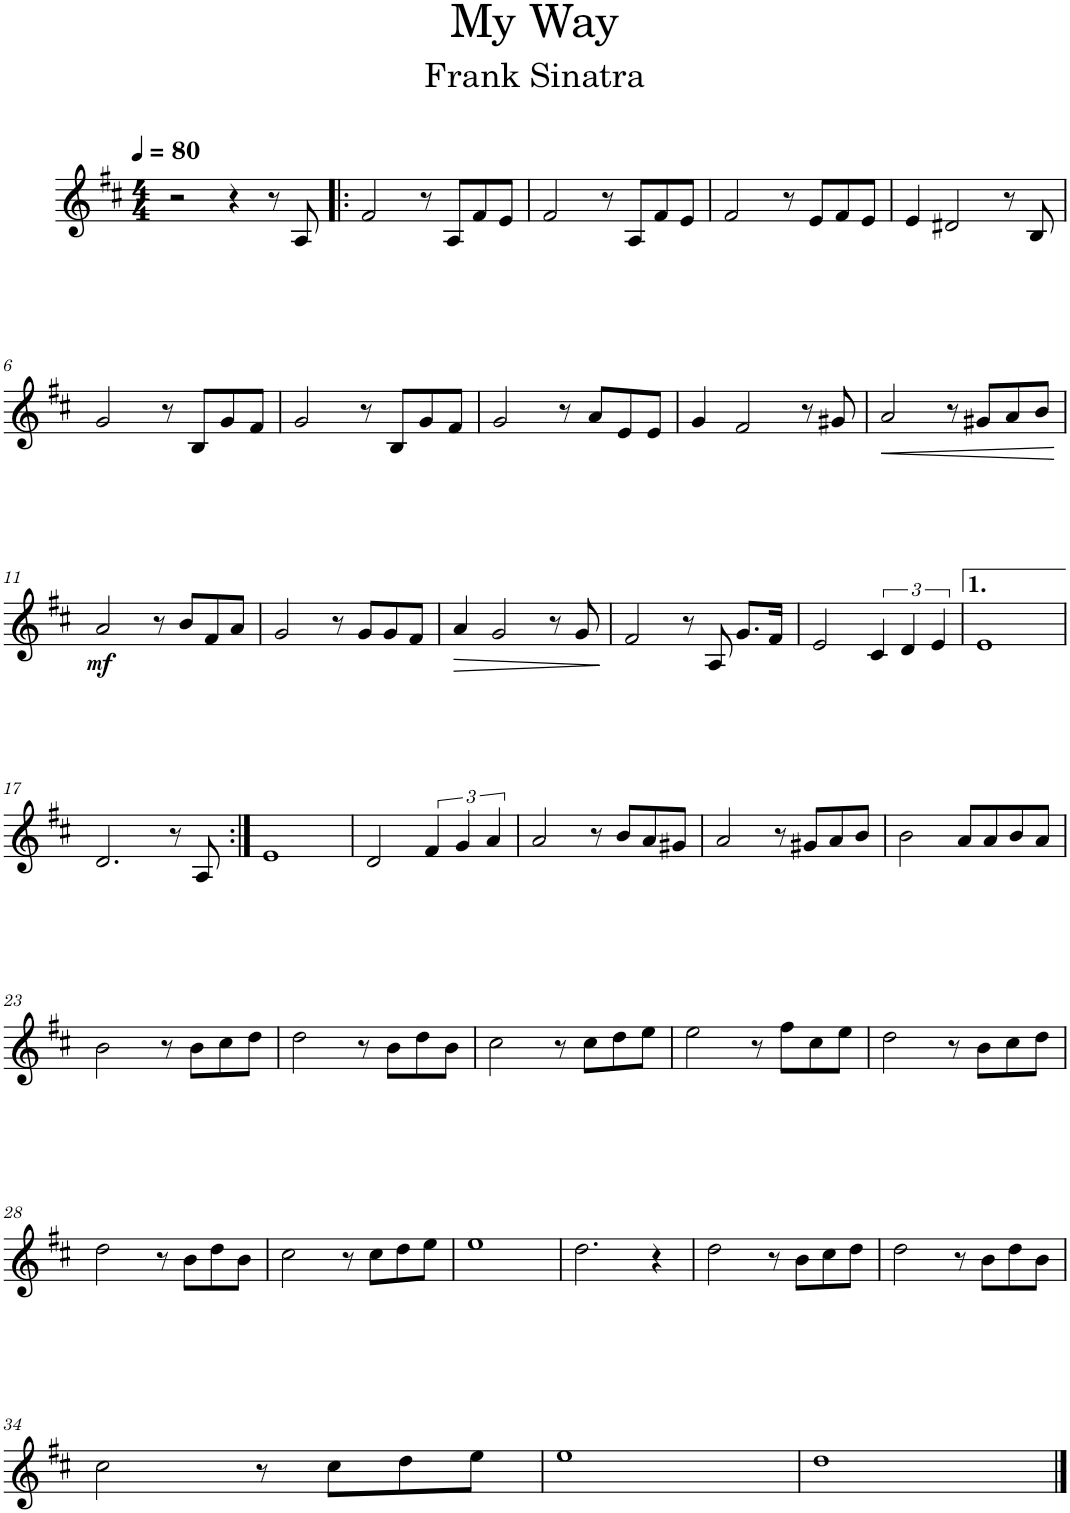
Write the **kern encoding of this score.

**kern	**dynam
*part1	*part1
*staff1	*staff1
*I"Clarinette	*
*I'Clar.	*
*clefG2	*
*Trd1c2	*
*k[f#c#]	*
*M4/4	*
*MM80	*
=1	=1
2r	.
4r	.
8r	.
8A/	.
=2!|:	=2!|:
2f#/	.
8r	.
8A/L	.
8f#/	.
8e/J	.
=3	=3
2f#/	.
8r	.
8A/L	.
8f#/	.
8e/J	.
=4	=4
2f#/	.
8r	.
8e/L	.
8f#/	.
8e/J	.
=5	=5
4e/	.
2d#X/	.
8r	.
8B/	.
!!LO:LB:g=z
=6	=6
2g/	.
8r	.
8B/L	.
8g/	.
8f#/J	.
=7	=7
2g/	.
8r	.
8B/L	.
8g/	.
8f#/J	.
=8	=8
2g/	.
8r	.
8a/L	.
8e/	.
8e/J	.
=9	=9
4g/	.
2f#/	.
8r	.
8g#X/	.
=10	=10
!	!LO:HP:b
2a/	<
8r	.
8g#X/L	.
8a/	.
8b/J	.
.	[
!!LO:LB:g=z
=11	=11
!	!LO:DY:b
2a/	mf
8r	.
8b/L	.
8f#/	.
8a/J	.
=12	=12
2g/	.
8r	.
8g/L	.
8g/	.
8f#/J	.
=13	=13
!	!LO:HP:b
4a/	>
2g/	.
8r	.
8g/	.
.	]
=14	=14
2f#/	.
8r	.
8A/	.
8.g/L	.
16f#/Jk	.
=15	=15
2e/	.
6c#/	.
6d/	.
6e/	.
=16	=16
1e	.
!!LO:LB:g=z
=17	=17
2.d/	.
8r	.
8A/	.
=18:|!	=18:|!
1e	.
=19	=19
2d/	.
6f#/	.
6g/	.
6a/	.
=20	=20
2a/	.
8r	.
8b/L	.
8a/	.
8g#X/J	.
=21	=21
2a/	.
8r	.
8g#X/L	.
8a/	.
8b/J	.
=22	=22
2b\	.
8a/L	.
8a/	.
8b/	.
8a/J	.
!!LO:LB:g=z
=23	=23
2b\	.
8r	.
8b\L	.
8cc#\	.
8dd\J	.
=24	=24
2dd\	.
8r	.
8b\L	.
8dd\	.
8b\J	.
=25	=25
2cc#\	.
8r	.
8cc#\L	.
8dd\	.
8ee\J	.
=26	=26
2ee\	.
8r	.
8ff#\L	.
8cc#\	.
8ee\J	.
=27	=27
2dd\	.
8r	.
8b\L	.
8cc#\	.
8dd\J	.
!!LO:LB:g=z
=28	=28
2dd\	.
8r	.
8b\L	.
8dd\	.
8b\J	.
=29	=29
2cc#\	.
8r	.
8cc#\L	.
8dd\	.
8ee\J	.
=30	=30
1ee	.
=31	=31
2.dd\	.
4r	.
=32	=32
2dd\	.
8r	.
8b\L	.
8cc#\	.
8dd\J	.
=33	=33
2dd\	.
8r	.
8b\L	.
8dd\	.
8b\J	.
!!LO:LB:g=z
=34	=34
2cc#\	.
8r	.
8cc#\L	.
8dd\	.
8ee\J	.
=35	=35
1ee	.
=36	=36
1dd	.
==	==
*-	*-
